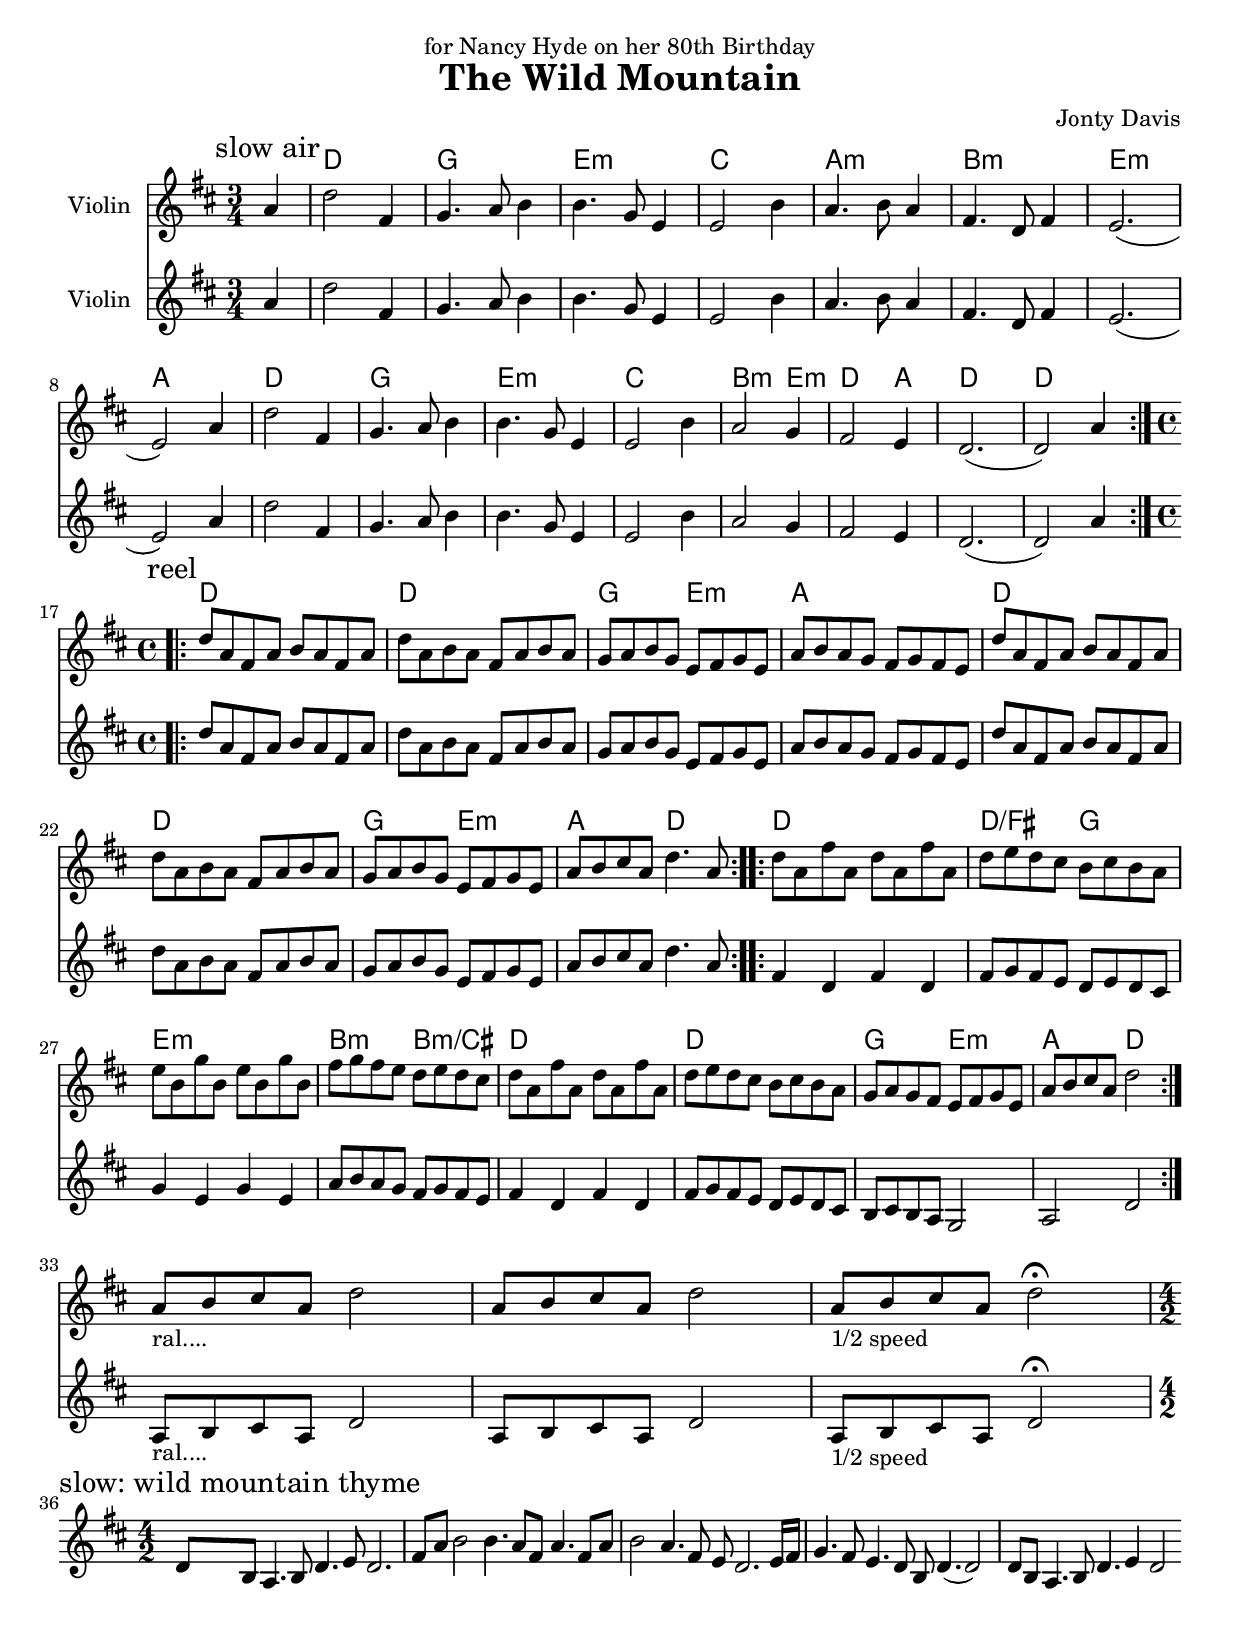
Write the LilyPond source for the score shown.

\version "2.16.2"

\header {
  title = "The Wild Mountain"
  dedication = "for Nancy Hyde on her 80th Birthday"
  composer = "Jonty Davis"
}

\paper {
  #(set-paper-size "a4")
}

global = {
  \key d \major  
  \partial 4
}

violina = \relative c'' {
  \global
  \time 3/4
  \repeat volta 2
  {\mark "slow air"
   a4 | d2 fis,4| g4. a8 b4| b4. g8 e4| e2 b'4| a4. b8 a4 | fis4. d8 fis4| e2. (| e2) a4|
   | d2 fis,4| g4. a8 b4| b4. g8 e4| e2 b'4 | a2 g4| fis2 e4 |d2. (| d2) a'4|
  }\break
   
  \time 4/4
  \repeat volta 2
  {\mark "reel"
  |d8 a fis a b a fis a | d a b a fis a b a | g a b g e fis g e |
  a b a g  fis g fis e | d'8 a fis a b a fis a | d a b a fis a b a |
  g a b g e fis g e| a b cis a d4. a8 |
  }
  \repeat volta 4
  {
  d8 a fis' a,  d8 a fis' a,| d e d cis b cis b a |
  e' b g' b, e b g' b, | fis' g fis e d e d cis |
  d8 a fis' a,  d8 a fis' a,| d e d cis b cis b a |
   g a g fis e fis g e | a b cis a  d2 ||
  }
  \break
    a8-\markup{"ral...."} b cis a  d2 | a8 b cis a  d2 |
    a8-\markup{"1/2 speed"} b cis a   d2 \fermata |\break 
  
  \time 4/2
 
    d,8 \mark "slow: wild mountain thyme" b a4. b8 d4. e8 d2.|
    fis8 a b2 b4. a8 fis8 a4.| fis8 a b2 a4. fis8 e8 d2. e16 fis|
    g4. fis8 e4. d8 b d4.( d2)|d8  b a4. b8 d4. e4 d2||
  
  
  
}

violintwo = \relative c'' {
  \global
  \time 3/4
  \repeat volta 4
  {\mark "slow air"
   a4 | d2 fis,4| g4. a8 b4| b4. g8 e4| e2 b'4| a4. b8 a4 | fis4. d8 fis4| e2. (| e2) a4|
   | d2 fis,4| g4. a8 b4| b4. g8 e4| e2 b'4 | a2 g4| fis2 e4 |d2. (| d2) a'4|
  }\break
   
  \time 4/4
  \repeat volta 2
  {\mark "reel"
  |d8 a fis a b a fis a | d a b a fis a b a | g a b g e fis g e |
  a b a g  fis g fis e | d'8 a fis a b a fis a | d a b a fis a b a |
  g a b g e fis g e| a b cis a d4. a8 |
  }
  \repeat volta 2
  {
  fis4 d fis d | fis8  g fis e d e d cis|g'4 e g e| 
  a8 b a  g fis g fis e|  
  fis4 d fis d | fis8  g fis e d e d cis|
   b cis b a  g2| a2  d2 ||
  }
  \break
    a8-\markup{"ral...."} b cis a  d2 | a8 b cis a  d2 | a8-\markup{"1/2 speed"} b cis a  d2 \fermata |\break 
  
  \repeat volta 2
  {
    
  }
}




\score {
  <<
  \chords{
    %air
    s4|d2.|g2.| e2.:m | c2.|a2.:m|b2.:m| e2.:m|
    a2.|d2. |g2. | e2.:m | c2.| b2:m e4:m |d2 a4 | d2. | d2.|
   %reel
   d1|d1|g2 e2:m| a1|d1| d1 |g2 e2:m| a2 d2|
   d1 | d2/fis g2| e1:m |b2:m b2:m/cis|d1 |d1 |g2 e2:m 
   | a2 d2|
  }
  \new Staff {
    \set Staff.instrumentName = "Violin"
    \set Staff.midiInstrument = "violin"
    \violina
  } 
  \new Staff {
    \set Staff.instrumentName = "Violin"
    \set Staff.midiInstrument = "violin"
    \violintwo
  } 
  >>
  \layout { }
  \midi {
    \context {
      \Score
      tempoWholesPerMinute = #(ly:make-moment 100 2)
    }
  }
}
